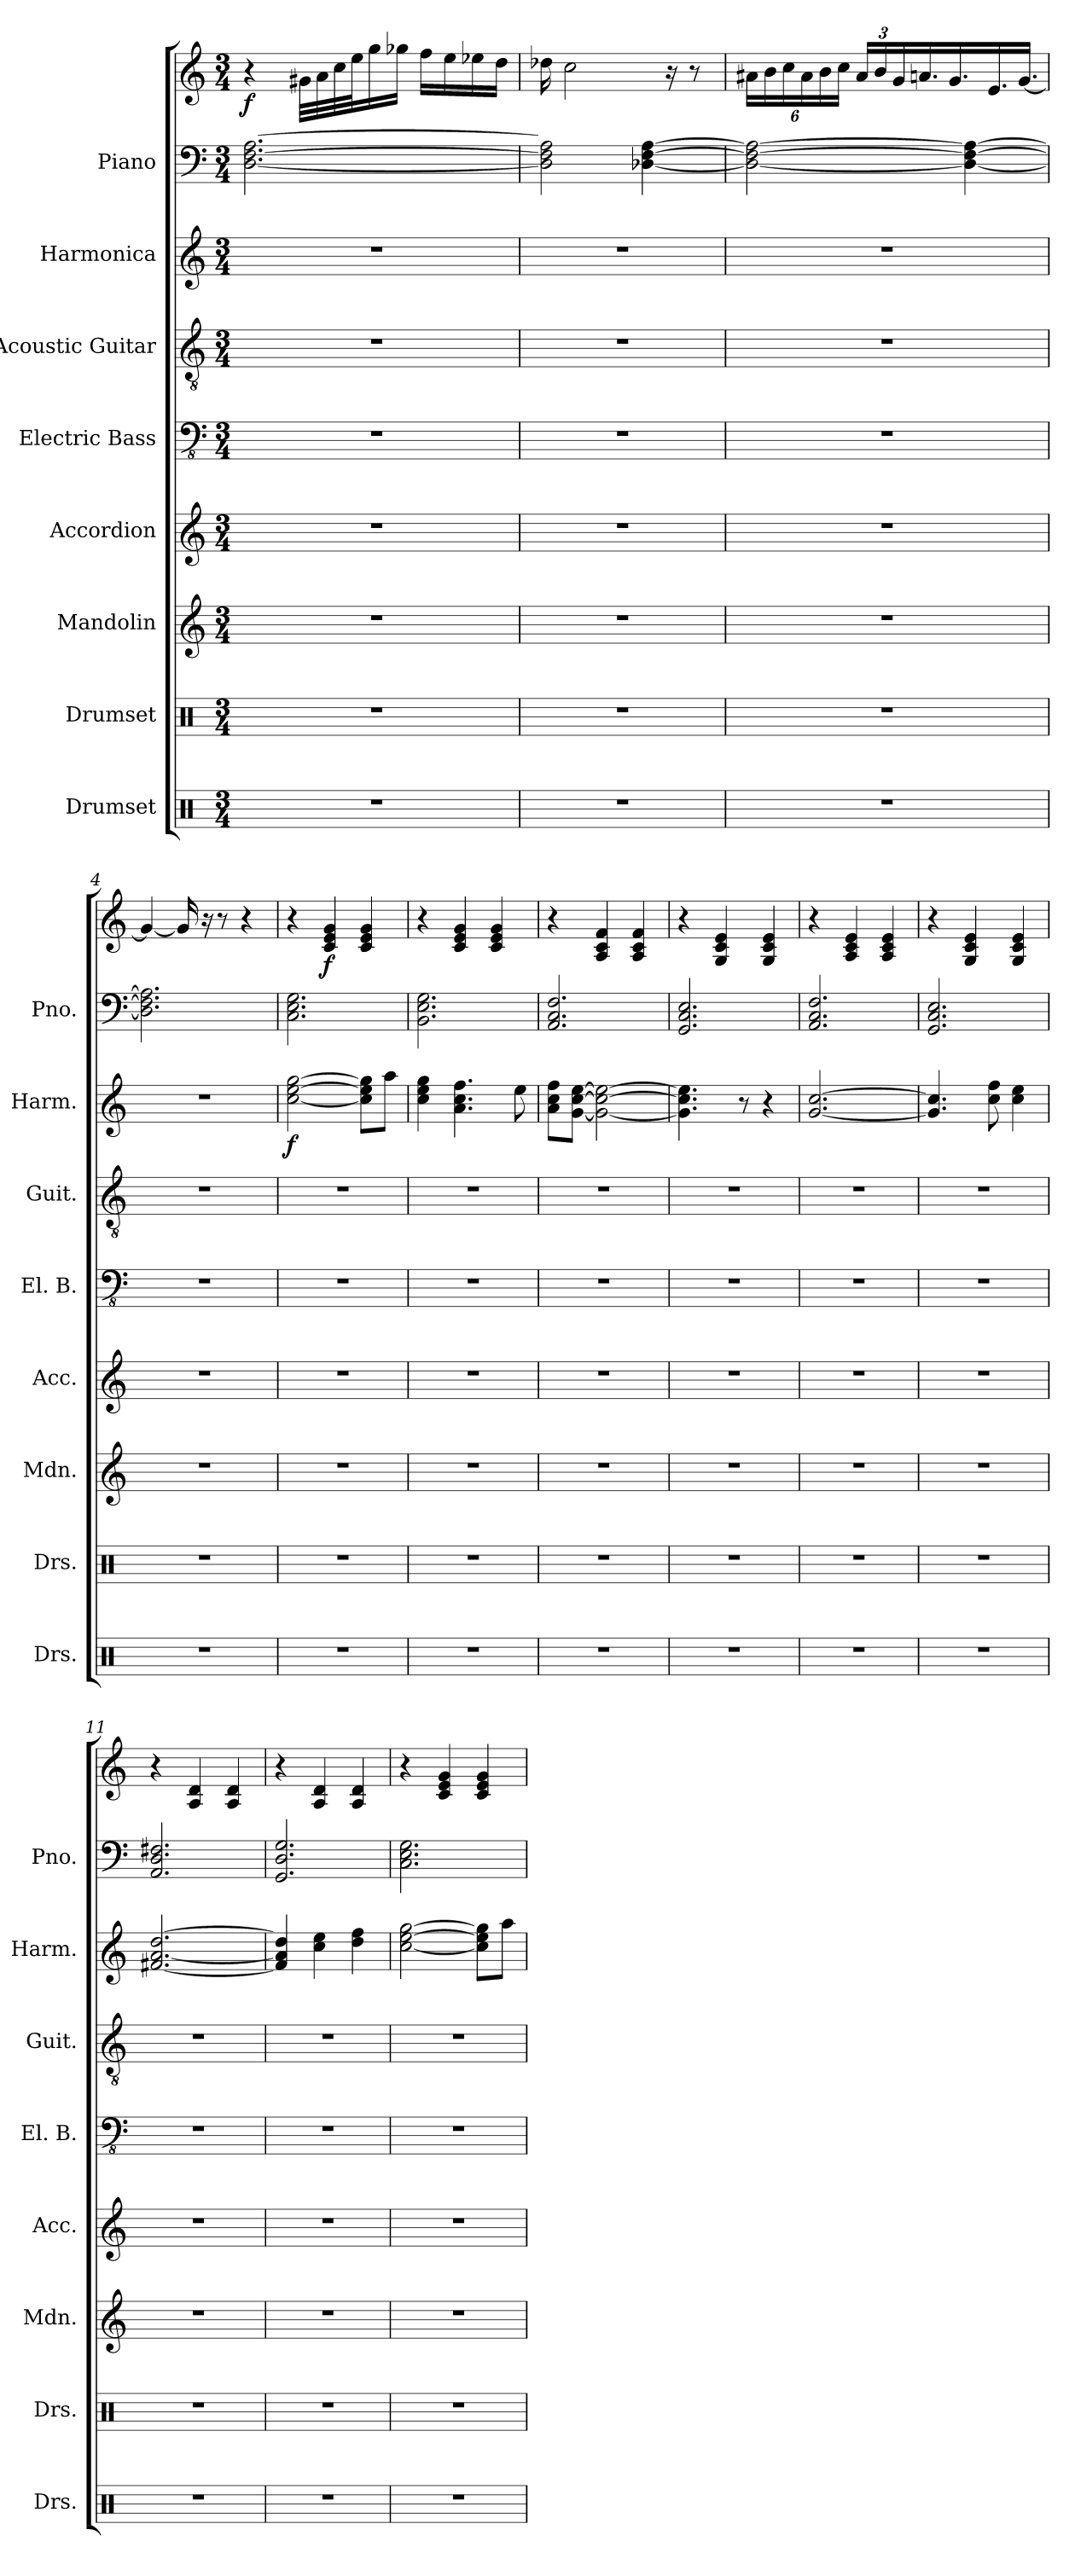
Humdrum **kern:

**kern	**kern	**kern	**kern	**kern	**kern	**kern	**dynam	**kern	**kern	**dynam
*part8	*part7	*part6	*part5	*part4	*part3	*part2	*part2	*part1	*part1	*part1
*staff9	*staff8	*staff7	*staff6	*staff5	*staff4	*staff3	*staff3	*staff2	*staff1	*staff1/2
*I"Drumset	*I"Drumset	*I"Mandolin	*I"Accordion	*I"Electric Bass	*I"Acoustic Guitar	*I"Harmonica	*	*I"Piano	*	*
*I'Drs.	*I'Drs.	*I'Mdn.	*I'Acc.	*I'El. B.	*I'Guit.	*I'Harm.	*	*I'Pno.	*	*
*clefX	*clefX	*clefG2	*clefG2	*clefFv4	*clefGv2	*clefG2	*	*clefF4	*clefG2	*
*k[]	*k[]	*k[]	*k[]	*k[]	*k[]	*k[]	*	*k[]	*k[]	*
*M3/4	*M3/4	*M3/4	*M3/4	*M3/4	*M3/4	*M3/4	*	*M3/4	*M3/4	*
*MM90	*MM90	*MM90	*MM90	*MM90	*MM90	*MM90	*	*MM90	*MM90	*
=1	=1	=1	=1	=1	=1	=1	=1	=1	=1	=1
!	!	!	!	!	!	!	!	!	!	!LO:DY:b
2.r	2.r	2.r	2.r	2.r	2.r	2.r	.	[2.D\ [2.F\ [2.A\	4r	f
.	.	.	.	.	.	.	.	.	32g#X\LLL	.
.	.	.	.	.	.	.	.	.	32a\	.
.	.	.	.	.	.	.	.	.	32cc\	.
.	.	.	.	.	.	.	.	.	32ee\J	.
.	.	.	.	.	.	.	.	.	16gg\	.
.	.	.	.	.	.	.	.	.	16gg-X\JJ	.
.	.	.	.	.	.	.	.	.	16ff\LL	.
.	.	.	.	.	.	.	.	.	16ee\	.
.	.	.	.	.	.	.	.	.	16ee-X\	.
.	.	.	.	.	.	.	.	.	16dd\JJ	.
=2	=2	=2	=2	=2	=2	=2	=2	=2	=2	=2
2.r	2.r	2.r	2.r	2.r	2.r	2.r	.	2D\] 2F\] 2A\]	16dd-X\	.
.	.	.	.	.	.	.	.	.	2cc\	.
.	.	.	.	.	.	.	.	[4D-X\ [4F\ [4A\	.	.
.	.	.	.	.	.	.	.	.	16r	.
.	.	.	.	.	.	.	.	.	8r	.
=3	=3	=3	=3	=3	=3	=3	=3	=3	=3	=3
*	*	*	*	*	*	*	*	*	*Xbrackettup	*
2.r	2.r	2.r	2.r	2.r	2.r	2.r	.	2D-\_ 2F\_ 2A\_	24a#X\LL	.
.	.	.	.	.	.	.	.	.	24b\	.
.	.	.	.	.	.	.	.	.	24cc\	.
.	.	.	.	.	.	.	.	.	24a#\	.
.	.	.	.	.	.	.	.	.	24b\	.
.	.	.	.	.	.	.	.	.	24cc\JJ	.
.	.	.	.	.	.	.	.	.	24a#/LL	.
.	.	.	.	.	.	.	.	.	24b/	.
.	.	.	.	.	.	.	.	.	24g/	.
.	.	.	.	.	.	.	.	.	16.an/	.
.	.	.	.	.	.	.	.	.	16.g/	.
.	.	.	.	.	.	.	.	4D-\_ 4F\_ 4A\_	.	.
.	.	.	.	.	.	.	.	.	16.e/	.
.	.	.	.	.	.	.	.	.	[16.g/JJ	.
!!LO:PB:g=z
=4	=4	=4	=4	=4	=4	=4	=4	=4	=4	=4
2.r	2.r	2.r	2.r	2.r	2.r	2.r	.	2.D-\] 2.F\] 2.A\]	4g/_	.
.	.	.	.	.	.	.	.	.	16g/]	.
.	.	.	.	.	.	.	.	.	16r	.
.	.	.	.	.	.	.	.	.	8r	.
.	.	.	.	.	.	.	.	.	4r	.
=5	=5	=5	=5	=5	=5	=5	=5	=5	=5	=5
*	*	*	*	*	*	*	*	*	*MM166	*
!	!	!	!	!	!	!	!LO:DY:b	!	!	!
2.r	2.r	2.r	2.r	2.r	2.r	[2cc\ [2ee\ [2gg\	f	2.C\ 2.E\ 2.G\	4r	.
!	!	!	!	!	!	!	!	!	!	!LO:DY:b
.	.	.	.	.	.	.	.	.	4c/ 4e/ 4g/	f
.	.	.	.	.	.	8cc\] 8ee\] 8gg\]L	.	.	4c/ 4e/ 4g/	.
.	.	.	.	.	.	8aa\J	.	.	.	.
=6	=6	=6	=6	=6	=6	=6	=6	=6	=6	=6
2.r	2.r	2.r	2.r	2.r	2.r	4cc\ 4ee\ 4gg\	.	2.BB\ 2.E\ 2.G\	4r	.
.	.	.	.	.	.	4.a\ 4.cc\ 4.ff\	.	.	4c/ 4e/ 4g/	.
.	.	.	.	.	.	.	.	.	4c/ 4e/ 4g/	.
.	.	.	.	.	.	8ee\	.	.	.	.
=7	=7	=7	=7	=7	=7	=7	=7	=7	=7	=7
2.r	2.r	2.r	2.r	2.r	2.r	8a\ 8cc\ 8ff\L	.	2.AA/ 2.C/ 2.F/	4r	.
.	.	.	.	.	.	[8g\ [8cc\ [8ee\J	.	.	.	.
.	.	.	.	.	.	2g\_ 2cc\_ 2ee\_	.	.	4A/ 4c/ 4f/	.
.	.	.	.	.	.	.	.	.	4A/ 4c/ 4f/	.
=8	=8	=8	=8	=8	=8	=8	=8	=8	=8	=8
2.r	2.r	2.r	2.r	2.r	2.r	4.g\] 4.cc\] 4.ee\]	.	2.GG/ 2.C/ 2.E/	4r	.
.	.	.	.	.	.	.	.	.	4G/ 4c/ 4e/	.
.	.	.	.	.	.	8r	.	.	.	.
.	.	.	.	.	.	4r	.	.	4G/ 4c/ 4e/	.
=9	=9	=9	=9	=9	=9	=9	=9	=9	=9	=9
2.r	2.r	2.r	2.r	2.r	2.r	[2.g/ [2.cc/	.	2.AA/ 2.C/ 2.F/	4r	.
.	.	.	.	.	.	.	.	.	4A/ 4c/ 4e/	.
.	.	.	.	.	.	.	.	.	4A/ 4c/ 4e/	.
=10	=10	=10	=10	=10	=10	=10	=10	=10	=10	=10
2.r	2.r	2.r	2.r	2.r	2.r	4.g/] 4.cc/]	.	2.GG/ 2.C/ 2.E/	4r	.
.	.	.	.	.	.	.	.	.	4G/ 4c/ 4e/	.
.	.	.	.	.	.	8cc\ 8ff\	.	.	.	.
.	.	.	.	.	.	4cc\ 4ee\	.	.	4G/ 4c/ 4e/	.
!!LO:PB:g=z
=11	=11	=11	=11	=11	=11	=11	=11	=11	=11	=11
2.r	2.r	2.r	2.r	2.r	2.r	[2.f#X/ [2.a/ [2.dd/	.	2.AA/ 2.D/ 2.F#X/	4r	.
.	.	.	.	.	.	.	.	.	4A/ 4d/	.
.	.	.	.	.	.	.	.	.	4A/ 4d/	.
=12	=12	=12	=12	=12	=12	=12	=12	=12	=12	=12
2.r	2.r	2.r	2.r	2.r	2.r	4f#/] 4a/] 4dd/]	.	2.GG/ 2.D/ 2.G/	4r	.
.	.	.	.	.	.	4cc\ 4ee\	.	.	4A/ 4d/	.
.	.	.	.	.	.	4dd\ 4ff\	.	.	4A/ 4d/	.
=13	=13	=13	=13	=13	=13	=13	=13	=13	=13	=13
2.r	2.r	2.r	2.r	2.r	2.r	[2cc\ [2ee\ [2gg\	.	2.C\ 2.E\ 2.G\	4r	.
.	.	.	.	.	.	.	.	.	4c/ 4e/ 4g/	.
.	.	.	.	.	.	8cc\] 8ee\] 8gg\]L	.	.	4c/ 4e/ 4g/	.
.	.	.	.	.	.	8aa\J	.	.	.	.
=	=	=	=	=	=	=	=	=	=	=
*-	*-	*-	*-	*-	*-	*-	*-	*-	*-	*-
